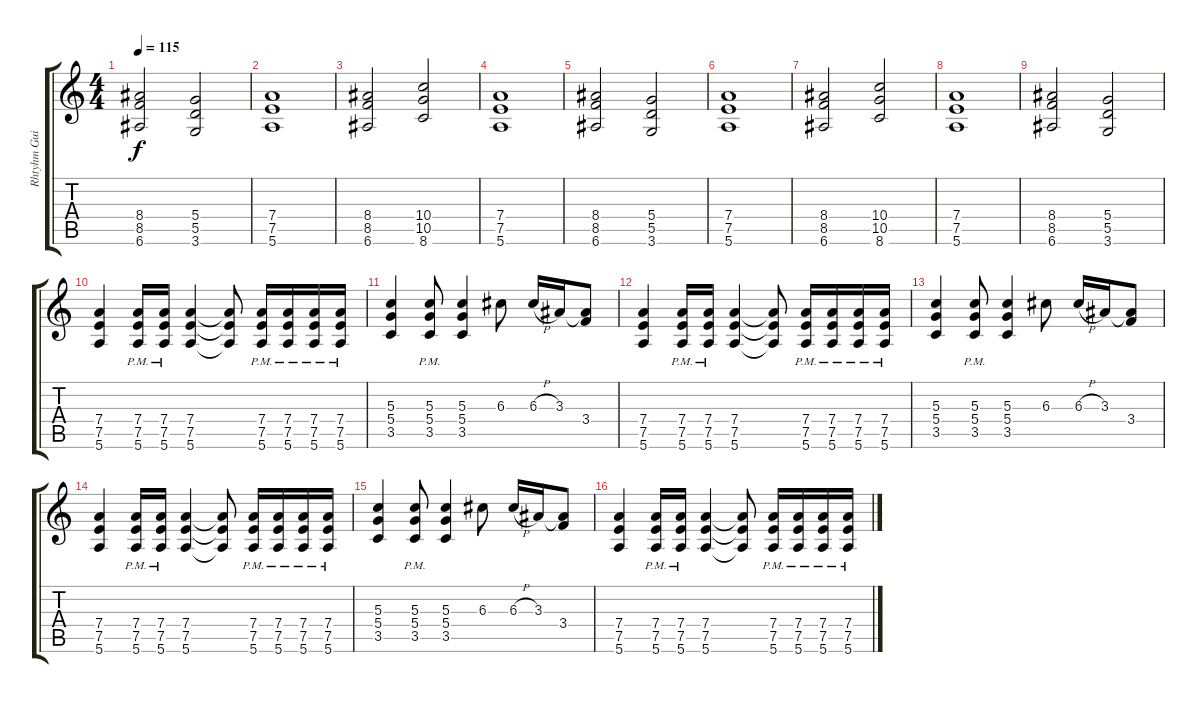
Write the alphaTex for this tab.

\track ("Rhtyhm Guitar 1" "Rhtyhm Gui") {instrument overdrivenguitar}
\staff {score tabs}
\tuning (E4 B3 G3 D3 A2 E2) {hide}
\ts (4 4)
\tempo 115
\clef g2
\ks c
(8.4 8.5 6.6).2{dy f} (5.4 5.5 3.6).2 |
(7.4 7.5 5.6).1 |
(8.4 8.5 6.6).2 (10.4 10.5 8.6).2 |
(7.4 7.5 5.6).1 |
(8.4 8.5 6.6).2 (5.4 5.5 3.6).2 |
(7.4 7.5 5.6).1 |
(8.4 8.5 6.6).2 (10.4 10.5 8.6).2 |
(7.4 7.5 5.6).1 |
(8.4 8.5 6.6).2 (5.4 5.5 3.6).2 |
(7.4 7.5 5.6).4 (7.4{pm} 7.5{pm} 5.6{pm}).16 (7.4{pm} 7.5{pm} 5.6{pm}).16 (7.4 7.5 5.6).4 (7.4{t} 7.5{t} 5.6{t}).8 (7.4{pm} 7.5{pm} 5.6{pm}).16 (7.4{pm} 7.5{pm} 5.6{pm}).16 (7.4{pm} 7.5{pm} 5.6{pm}).16 (7.4{pm} 7.5{pm} 5.6{pm}).16 |
(5.3 5.4 3.5).4 (5.3{pm} 5.4{pm} 3.5{pm}).8 (5.3 5.4 3.5).4 6.3.8 6.3{h}.16 3.3.16 (3.3{t} 3.4).8 |
(7.4 7.5 5.6).4 (7.4{pm} 7.5{pm} 5.6).16 (7.4{pm} 7.5{pm} 5.6{pm}).16 (7.4 7.5 5.6).4 (7.4{t} 7.5{t} 5.6{t}).8 (7.4{pm} 7.5{pm} 5.6{pm}).16 (7.4{pm} 7.5{pm} 5.6{pm}).16 (7.4{pm} 7.5{pm} 5.6{pm}).16 (7.4{pm} 7.5{pm} 5.6{pm}).16 |
(5.3 5.4 3.5).4 (5.3{pm} 5.4{pm} 3.5{pm}).8 (5.3 5.4 3.5).4 6.3.8 6.3{h}.16 3.3.16 (3.3{t} 3.4).8 |
(7.4 7.5 5.6).4 (7.4{pm} 7.5{pm} 5.6{pm}).16 (7.4{pm} 7.5{pm} 5.6{pm}).16 (7.4 7.5 5.6).4 (7.4{t} 7.5{t} 5.6{t}).8 (7.4{pm} 7.5{pm} 5.6{pm}).16 (7.4{pm} 7.5{pm} 5.6{pm}).16 (7.4{pm} 7.5{pm} 5.6{pm}).16 (7.4{pm} 7.5{pm} 5.6{pm}).16 |
(5.3 5.4 3.5).4 (5.3{pm} 5.4{pm} 3.5{pm}).8 (5.3 5.4 3.5).4 6.3.8 6.3{h}.16 3.3.16 (3.3{t} 3.4).8 |
(7.4 7.5 5.6).4 (7.4{pm} 7.5{pm} 5.6{pm}).16 (7.4{pm} 7.5{pm} 5.6{pm}).16 (7.4 7.5 5.6).4 (7.4{t} 7.5{t} 5.6{t}).8 (7.4{pm} 7.5{pm} 5.6{pm}).16 (7.4{pm} 7.5{pm} 5.6{pm}).16 (7.4{pm} 7.5{pm} 5.6{pm}).16 (7.4{pm} 7.5{pm} 5.6{pm}).16
